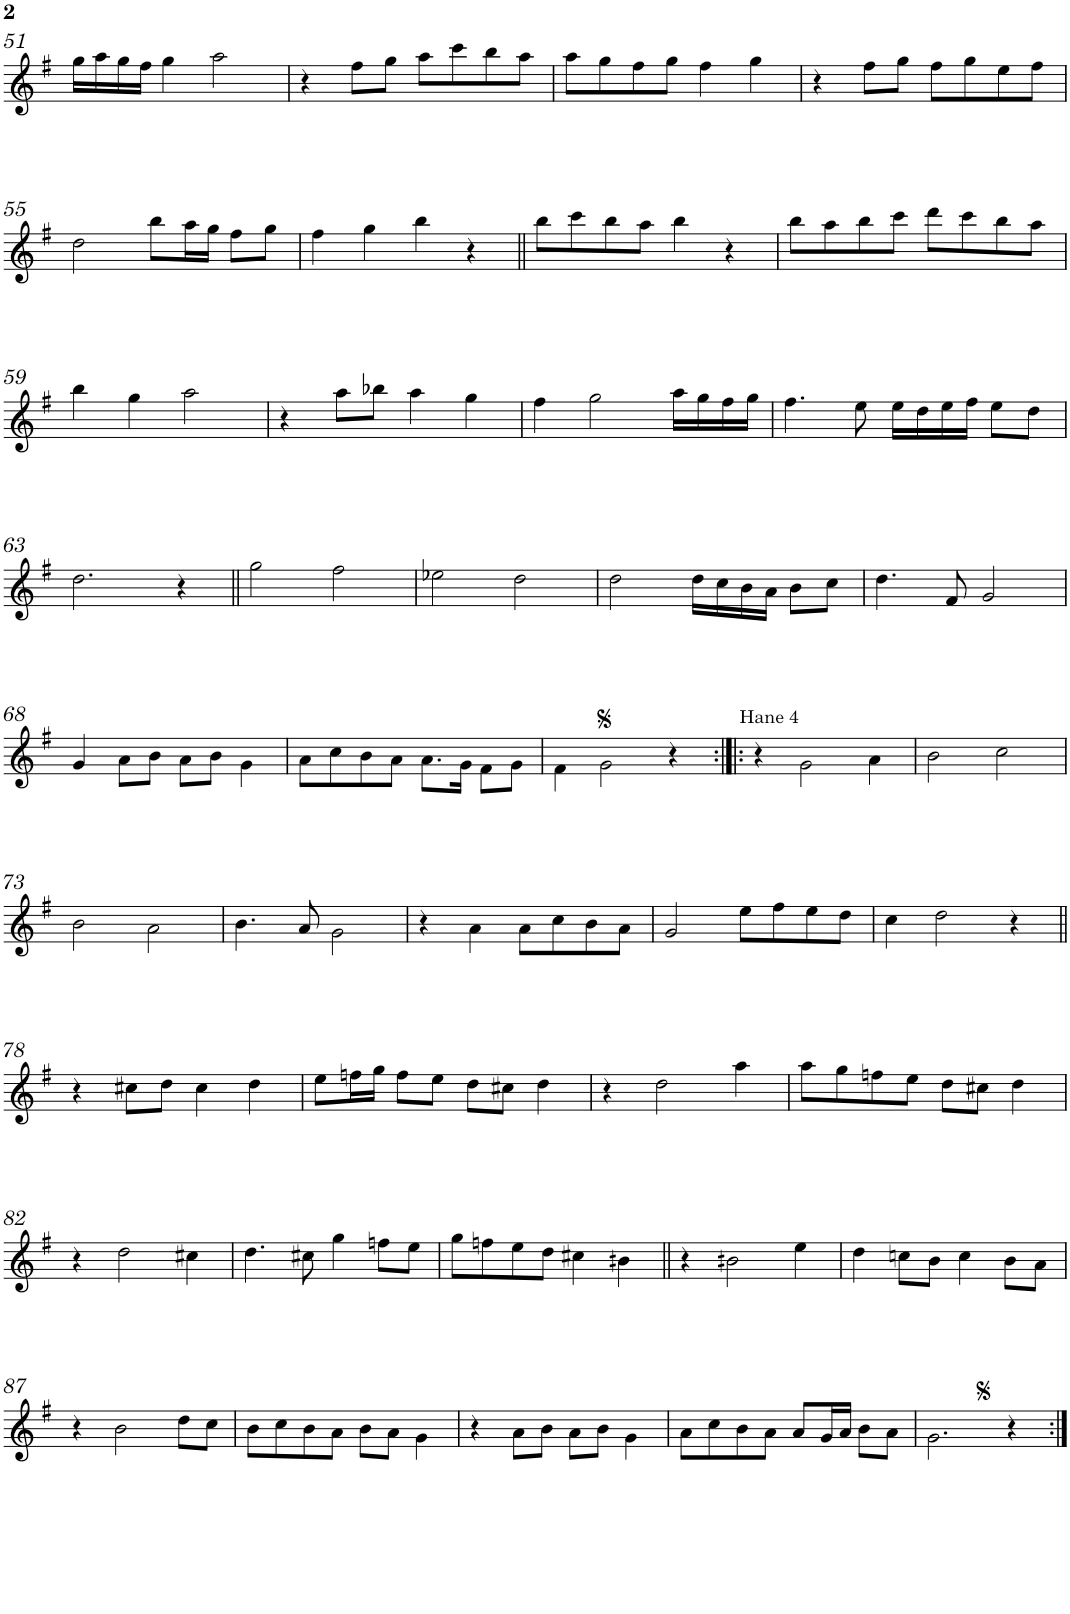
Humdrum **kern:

**kern
*part1
*staff1
*I"Piano
*I'Pno.
!!LO:PB:g=z
*clefG2
*k[f#]
*M4/4
*met(c)
=51
16gg\LL
16aa\
16gg\
16ff#\JJ
4gg\
2aa\
=52
4r
8ff#\L
8gg\J
8aa\L
8ccc\
8bb\
8aa\J
=53
8aa\L
8gg\
8ff#\
8gg\J
4ff#\
4gg\
=54
4r
8ff#\L
8gg\J
8ff#\L
8gg\
8ee\
8ff#\J
!!LO:LB:g=z
=55
2dd\
8bb\L
16aa\L
16gg\JJ
8ff#\L
8gg\J
=56
4ff#\
4gg\
4bb\
4r
=57||
8bb\L
8ccc\
8bb\
8aa\J
4bb\
4r
=58
8bb\L
8aa\
8bb\
8ccc\J
8ddd\L
8ccc\
8bb\
8aa\J
!!LO:LB:g=z
=59
4bb\
4gg\
2aa\
=60
4r
8aa\L
8bb-X\J
4aa\
4gg\
=61
4ff#\
2gg\
16aa\LL
16gg\
16ff#\
16gg\JJ
=62
4.ff#\
8ee\
16ee\LL
16dd\
16ee\
16ff#\JJ
8ee\L
8dd\J
!!LO:LB:g=z
=63
2.dd\
4r
=64||
2gg\
2ff#\
=65
2ee-X\
2dd\
=66
2dd\
16dd\LL
16cc\
16b\
16a\JJ
8b\L
8cc\J
=67
4.dd\
8f#/
2g/
!!LO:LB:g=z
=68
4g/
8a\L
8b\J
8a\L
8b\J
4g\
=69
8a\L
8cc\
8b\
8a\J
8.a\L
16g\Jk
8f#\L
8g\J
=70
4f#\
2g\
4r
=71:|!|:
!LO:TX:a:t=Hane 4
4r
2g\
4a\
=72
2b\
2cc\
!!LO:LB:g=z
=73
2b\
2a\
=74
4.b\
8a/
2g\
=75
4r
4a\
8a\L
8cc\
8b\
8a\J
=76
2g/
8ee\L
8ff#\
8ee\
8dd\J
=77
4cc\
2dd\
4r
!!LO:LB:g=z
=78||
4r
8cc#X\L
8dd\J
4cc#\
4dd\
=79
8ee\L
16ffn\L
16gg\JJ
8ff\L
8ee\J
8dd\L
8cc#X\J
4dd\
=80
4r
2dd\
4aa\
=81
8aa\L
8gg\
8ffn\
8ee\J
8dd\L
8cc#X\J
4dd\
!!LO:LB:g=z
=82
4r
2dd\
4cc#X\
=83
4.dd\
8cc#X\
4gg\
8ffn\L
8ee\J
=84
8gg\L
8ffn\
8ee\
8dd\J
4cc#X\
4bn\
=85||
4r
2bn\
4ee\
=86
4dd\
8ccn\L
8b\J
4cc\
8b\L
8a\J
!!LO:LB:g=z
=87
4r
2b\
8dd\L
8cc\J
=88
8b\L
8cc\
8b\
8a\J
8b\L
8a\J
4g\
=89
4r
8a\L
8b\J
8a\L
8b\J
4g\
=90
8a\L
8cc\
8b\
8a\J
8a/L
16g/L
16a/JJ
8b\L
8a\J
=91
2.g\
4r
=:|!
*-
